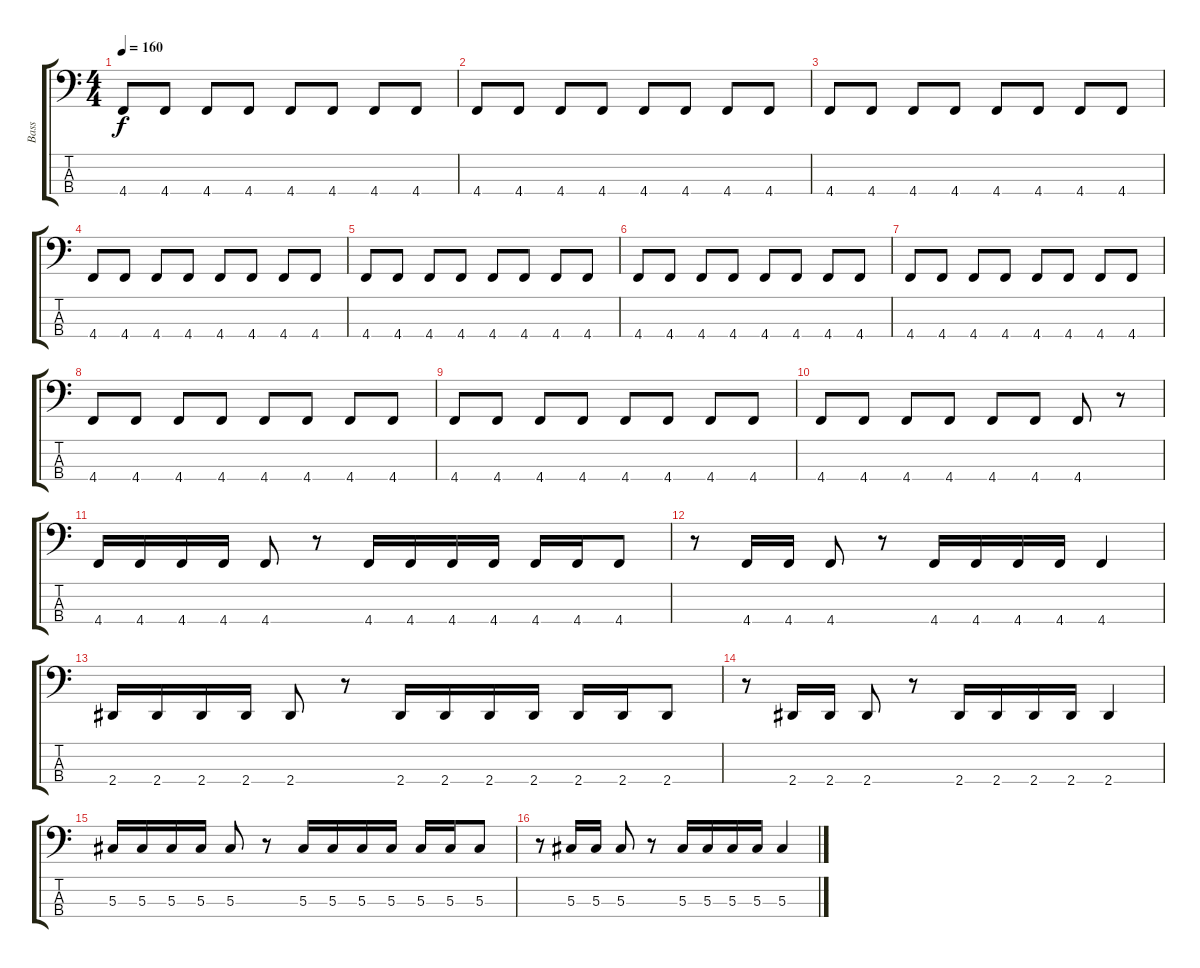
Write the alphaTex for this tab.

\track ("Bass" "Bass") {instrument electricbasspick}
\staff {score tabs}
\tuning (Gb2 Db2 Ab1 Db1) {hide}
\ts (4 4)
\tempo 160
\clef f4
\ks c
4.4.8{dy f} 4.4.8 4.4.8 4.4.8 4.4.8 4.4.8 4.4.8 4.4.8 |
4.4.8 4.4.8 4.4.8 4.4.8 4.4.8 4.4.8 4.4.8 4.4.8 |
4.4.8 4.4.8 4.4.8 4.4.8 4.4.8 4.4.8 4.4.8 4.4.8 |
4.4.8 4.4.8 4.4.8 4.4.8 4.4.8 4.4.8 4.4.8 4.4.8 |
4.4.8 4.4.8 4.4.8 4.4.8 4.4.8 4.4.8 4.4.8 4.4.8 |
4.4.8 4.4.8 4.4.8 4.4.8 4.4.8 4.4.8 4.4.8 4.4.8 |
4.4.8 4.4.8 4.4.8 4.4.8 4.4.8 4.4.8 4.4.8 4.4.8 |
4.4.8 4.4.8 4.4.8 4.4.8 4.4.8 4.4.8 4.4.8 4.4.8 |
4.4.8 4.4.8 4.4.8 4.4.8 4.4.8 4.4.8 4.4.8 4.4.8 |
4.4.8 4.4.8 4.4.8 4.4.8 4.4.8 4.4.8 4.4.8 r.8 |
4.4.16 4.4.16 4.4.16 4.4.16 4.4.8 r.8 4.4.16 4.4.16 4.4.16 4.4.16 4.4.16 4.4.16 4.4.8 |
r.8 4.4.16 4.4.16 4.4.8 r.8 4.4.16 4.4.16 4.4.16 4.4.16 4.4.4 |
2.4.16 2.4.16 2.4.16 2.4.16 2.4.8 r.8 2.4.16 2.4.16 2.4.16 2.4.16 2.4.16 2.4.16 2.4.8 |
r.8 2.4.16 2.4.16 2.4.8 r.8 2.4.16 2.4.16 2.4.16 2.4.16 2.4.4 |
5.3.16 5.3.16 5.3.16 5.3.16 5.3.8 r.8 5.3.16 5.3.16 5.3.16 5.3.16 5.3.16 5.3.16 5.3.8 |
r.8 5.3.16 5.3.16 5.3.8 r.8 5.3.16 5.3.16 5.3.16 5.3.16 5.3.4
